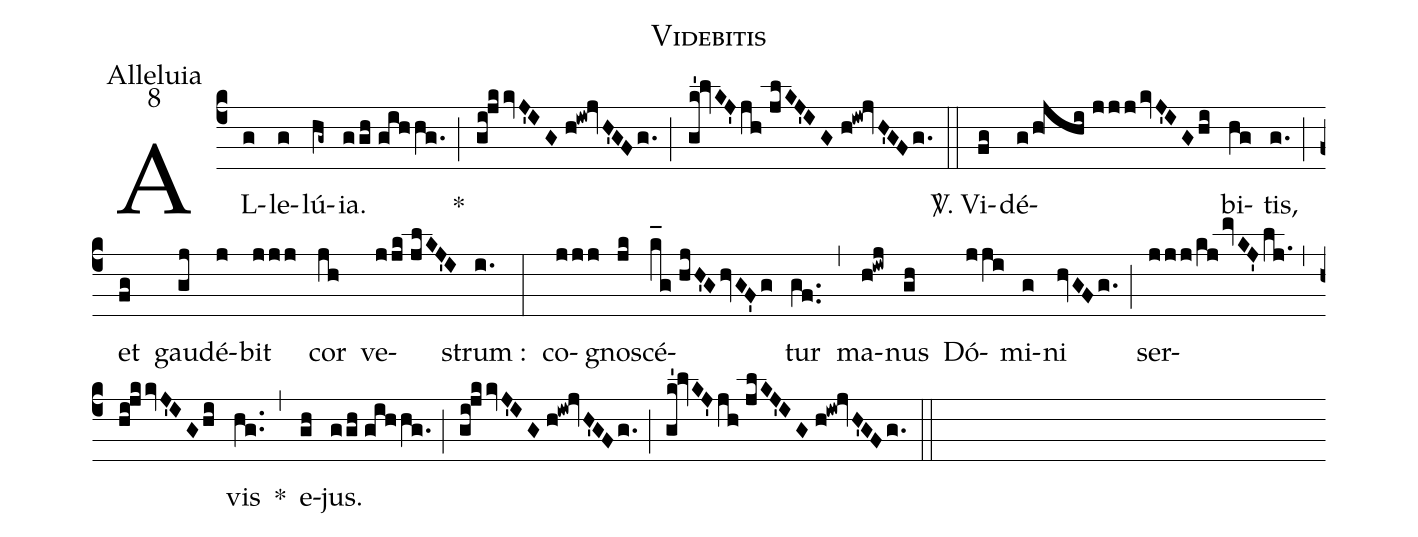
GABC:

name:Videbitis;
office-part:Alleluia;
mode:8;
%%
(c4) AL(g)le(g)lú(hg~){ia}.(ggh//gihhg.) <clear>*(;) (gi!jkkvJ'IG//h!iw!jvH'GFg.) (;) (gk'!lvKJ'jh//jlKJ'IG//h!iw!jvH'GFg.) (::) <sp>V/</sp>. Vi(fg)dé(g/h!jhi//jjjkvJ'IGhi)bi(hg)tis,(g.) (;) et(fg) gau(gj)dé(j)bit(jjj) cor(jh) ve(jjk//jlKJ'I)strum :(i.) (:) co(jjj)gno(jk)scé(k_[hl:1]g//hjH'GhvGF'g)tur(gf..) (,) ma(h!iwj)nus(gh) Dó(jji)mi(g)ni(hvGFg.) (;) ser(jjj/kjmvKJ'lj.)(,)(hi!jkkvJ'IGhi)vis(hg..) *(,) e(gh)jus.(ggh//gihhg.) (;) (gi!jkkvJ'IG//h!iw!jvH'GFg.) (;) (gk'!lvKJ'jh//jlKJ'IG//h!iw!jvH'GFg.) (::)
